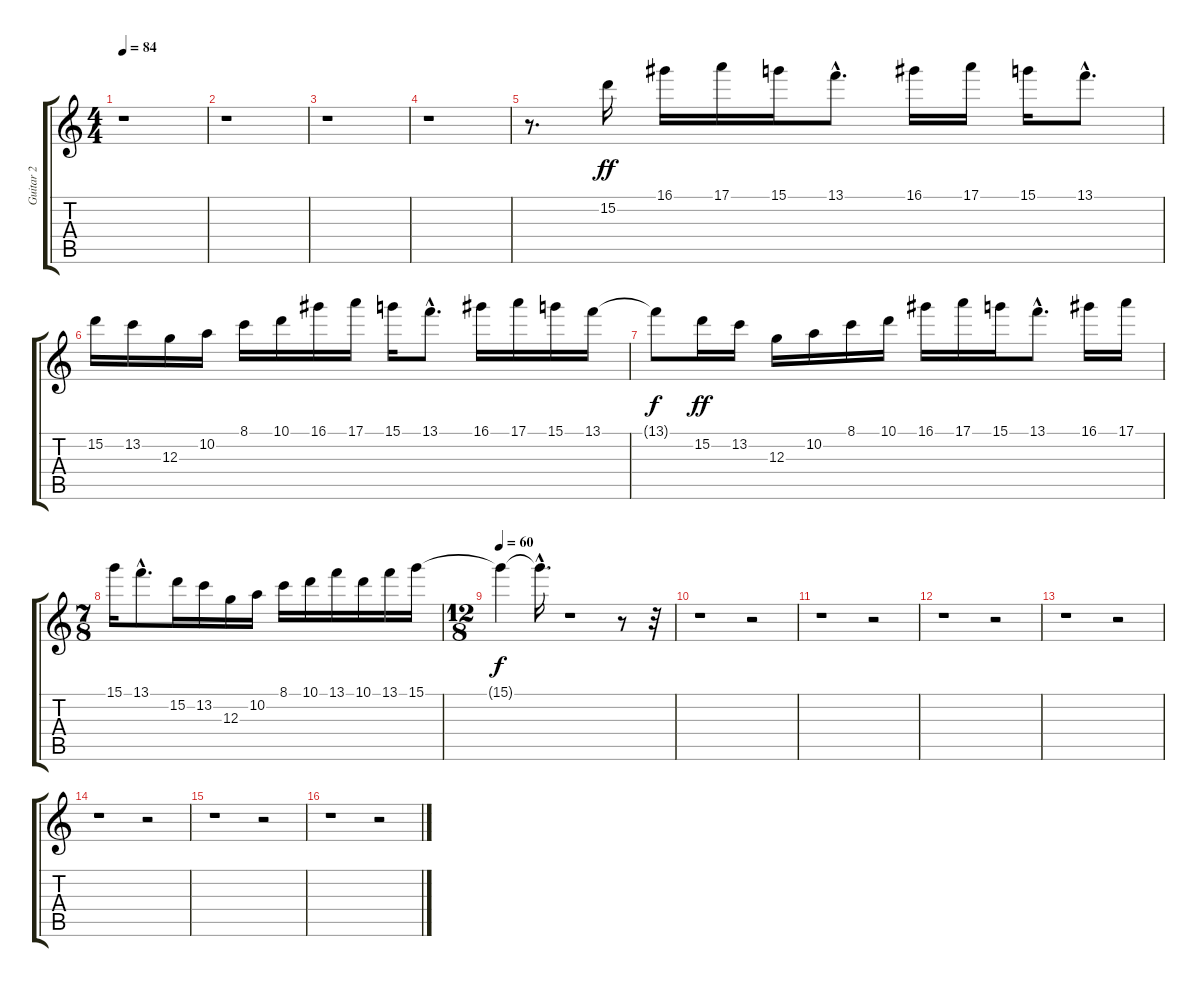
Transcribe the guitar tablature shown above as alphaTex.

\track ("Guitar 2" "Guitar 2") {instrument distortionguitar}
\staff {score tabs}
\tuning (E4 B3 G3 D3 A2 E2) {hide}
\ts (4 4)
\tempo 84
\clef g2
\ks c
r.1{dy ff instrument distortionguitar} |
r.1 |
r.1 |
r.1 |
r.8{d} 15.2.16 16.1.16 17.1.16 15.1.16 13.1{hac}.8{d} 16.1.16 17.1.16 15.1.16 13.1{hac}.8{d} |
15.2.16 13.2.16 12.3.16 10.2.16 8.1.16 10.1.16 16.1.16 17.1.16 15.1.16 13.1{hac}.8{d} 16.1.16 17.1.16 15.1.16 13.1.16 |
13.1{t}.8{dy f} 15.2.16{dy ff} 13.2.16 12.3.16 10.2.16 8.1.16 10.1.16 16.1.16 17.1.16 15.1.16 13.1{hac}.8{d} 16.1.16 17.1.16 |
\ts (7 8)
15.1.16 13.1{hac}.8{d} 15.2.16 13.2.16 12.3.16 10.2.16 8.1.16 10.1.16 13.1.16 10.1.16 13.1.16 15.1.16 |
\ts (12 8)
\tempo 60
15.1{t}.4{dy f} 15.1{hac t}.16{d} r.1 r.8 r.32 |
r.1 r.2 |
r.1 r.2 |
r.1 r.2 |
r.1 r.2 |
r.1 r.2 |
r.1 r.2 |
r.1 r.2
